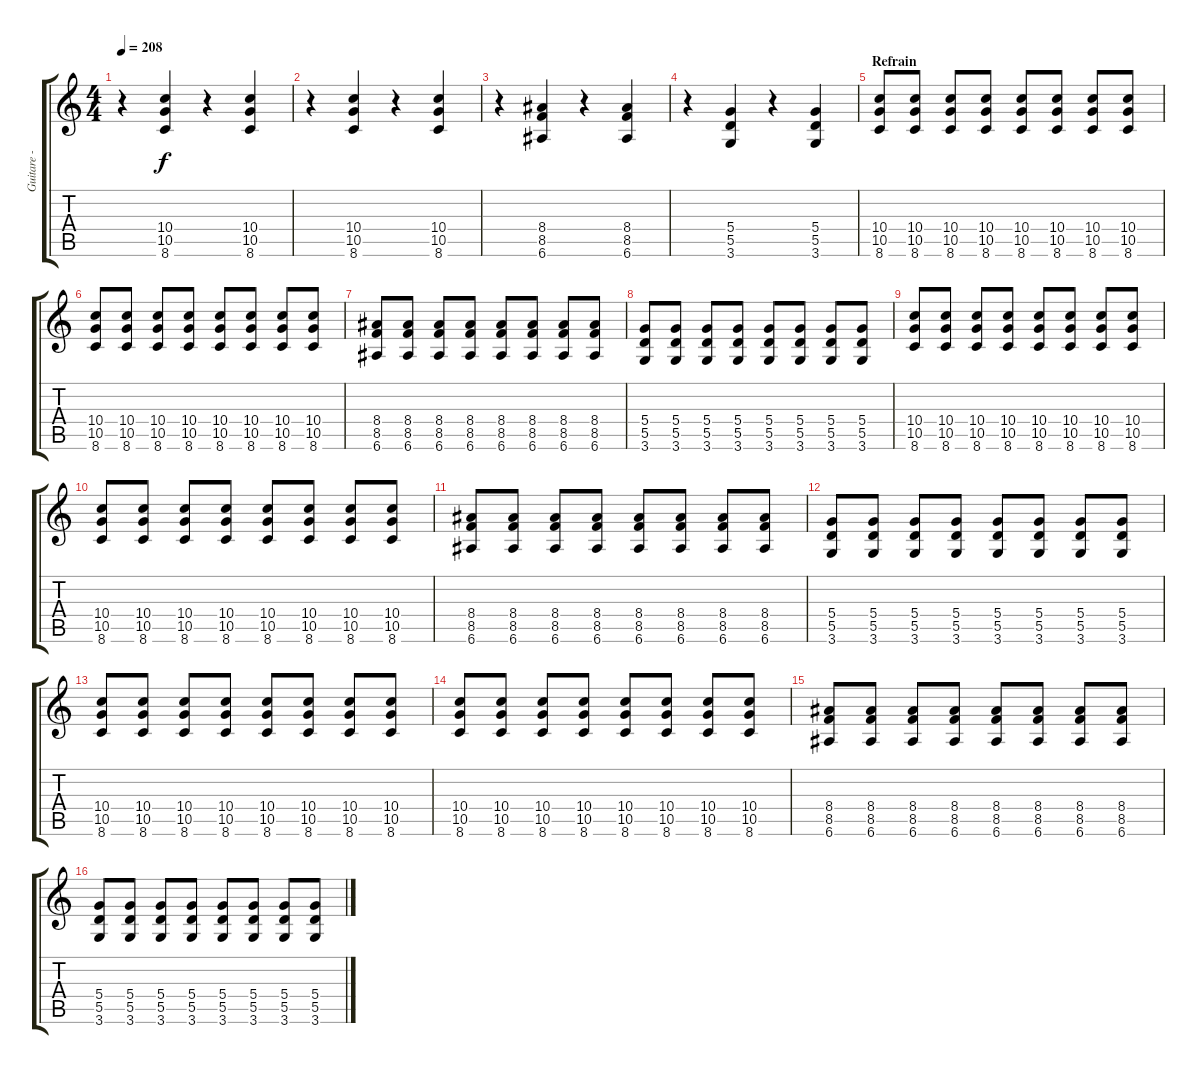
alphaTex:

\track ("Guitare - Yves " "Guitare - ") {instrument distortionguitar}
\staff {score tabs}
\tuning (E4 B3 G3 D3 A2 E2) {hide}
\ts (4 4)
\tempo 208
\clef g2
\ks c
r.4{dy f} (10.4 10.5 8.6).4 r.4 (10.4 10.5 8.6).4 |
r.4 (10.4 10.5 8.6).4 r.4 (10.4 10.5 8.6).4 |
r.4 (8.4 8.5 6.6).4 r.4 (8.4 8.5 6.6).4 |
r.4 (5.4 5.5 3.6).4 r.4 (5.4 5.5 3.6).4 |
\section ("" "Refrain")
(10.4 10.5 8.6).8 (10.4 10.5 8.6).8 (10.4 10.5 8.6).8 (10.4 10.5 8.6).8 (10.4 10.5 8.6).8 (10.4 10.5 8.6).8 (10.4 10.5 8.6).8 (10.4 10.5 8.6).8 |
(10.4 10.5 8.6).8 (10.4 10.5 8.6).8 (10.4 10.5 8.6).8 (10.4 10.5 8.6).8 (10.4 10.5 8.6).8 (10.4 10.5 8.6).8 (10.4 10.5 8.6).8 (10.4 10.5 8.6).8 |
(8.4 8.5 6.6).8 (8.4 8.5 6.6).8 (8.4 8.5 6.6).8 (8.4 8.5 6.6).8 (8.4 8.5 6.6).8 (8.4 8.5 6.6).8 (8.4 8.5 6.6).8 (8.4 8.5 6.6).8 |
(5.4 5.5 3.6).8 (5.4 5.5 3.6).8 (5.4 5.5 3.6).8 (5.4 5.5 3.6).8 (5.4 5.5 3.6).8 (5.4 5.5 3.6).8 (5.4 5.5 3.6).8 (5.4 5.5 3.6).8 |
(10.4 10.5 8.6).8 (10.4 10.5 8.6).8 (10.4 10.5 8.6).8 (10.4 10.5 8.6).8 (10.4 10.5 8.6).8 (10.4 10.5 8.6).8 (10.4 10.5 8.6).8 (10.4 10.5 8.6).8 |
(10.4 10.5 8.6).8 (10.4 10.5 8.6).8 (10.4 10.5 8.6).8 (10.4 10.5 8.6).8 (10.4 10.5 8.6).8 (10.4 10.5 8.6).8 (10.4 10.5 8.6).8 (10.4 10.5 8.6).8 |
(8.4 8.5 6.6).8 (8.4 8.5 6.6).8 (8.4 8.5 6.6).8 (8.4 8.5 6.6).8 (8.4 8.5 6.6).8 (8.4 8.5 6.6).8 (8.4 8.5 6.6).8 (8.4 8.5 6.6).8 |
(5.4 5.5 3.6).8 (5.4 5.5 3.6).8 (5.4 5.5 3.6).8 (5.4 5.5 3.6).8 (5.4 5.5 3.6).8 (5.4 5.5 3.6).8 (5.4 5.5 3.6).8 (5.4 5.5 3.6).8 |
(10.4 10.5 8.6).8 (10.4 10.5 8.6).8 (10.4 10.5 8.6).8 (10.4 10.5 8.6).8 (10.4 10.5 8.6).8 (10.4 10.5 8.6).8 (10.4 10.5 8.6).8 (10.4 10.5 8.6).8 |
(10.4 10.5 8.6).8 (10.4 10.5 8.6).8 (10.4 10.5 8.6).8 (10.4 10.5 8.6).8 (10.4 10.5 8.6).8 (10.4 10.5 8.6).8 (10.4 10.5 8.6).8 (10.4 10.5 8.6).8 |
(8.4 8.5 6.6).8 (8.4 8.5 6.6).8 (8.4 8.5 6.6).8 (8.4 8.5 6.6).8 (8.4 8.5 6.6).8 (8.4 8.5 6.6).8 (8.4 8.5 6.6).8 (8.4 8.5 6.6).8 |
(5.4 5.5 3.6).8 (5.4 5.5 3.6).8 (5.4 5.5 3.6).8 (5.4 5.5 3.6).8 (5.4 5.5 3.6).8 (5.4 5.5 3.6).8 (5.4 5.5 3.6).8 (5.4 5.5 3.6).8
